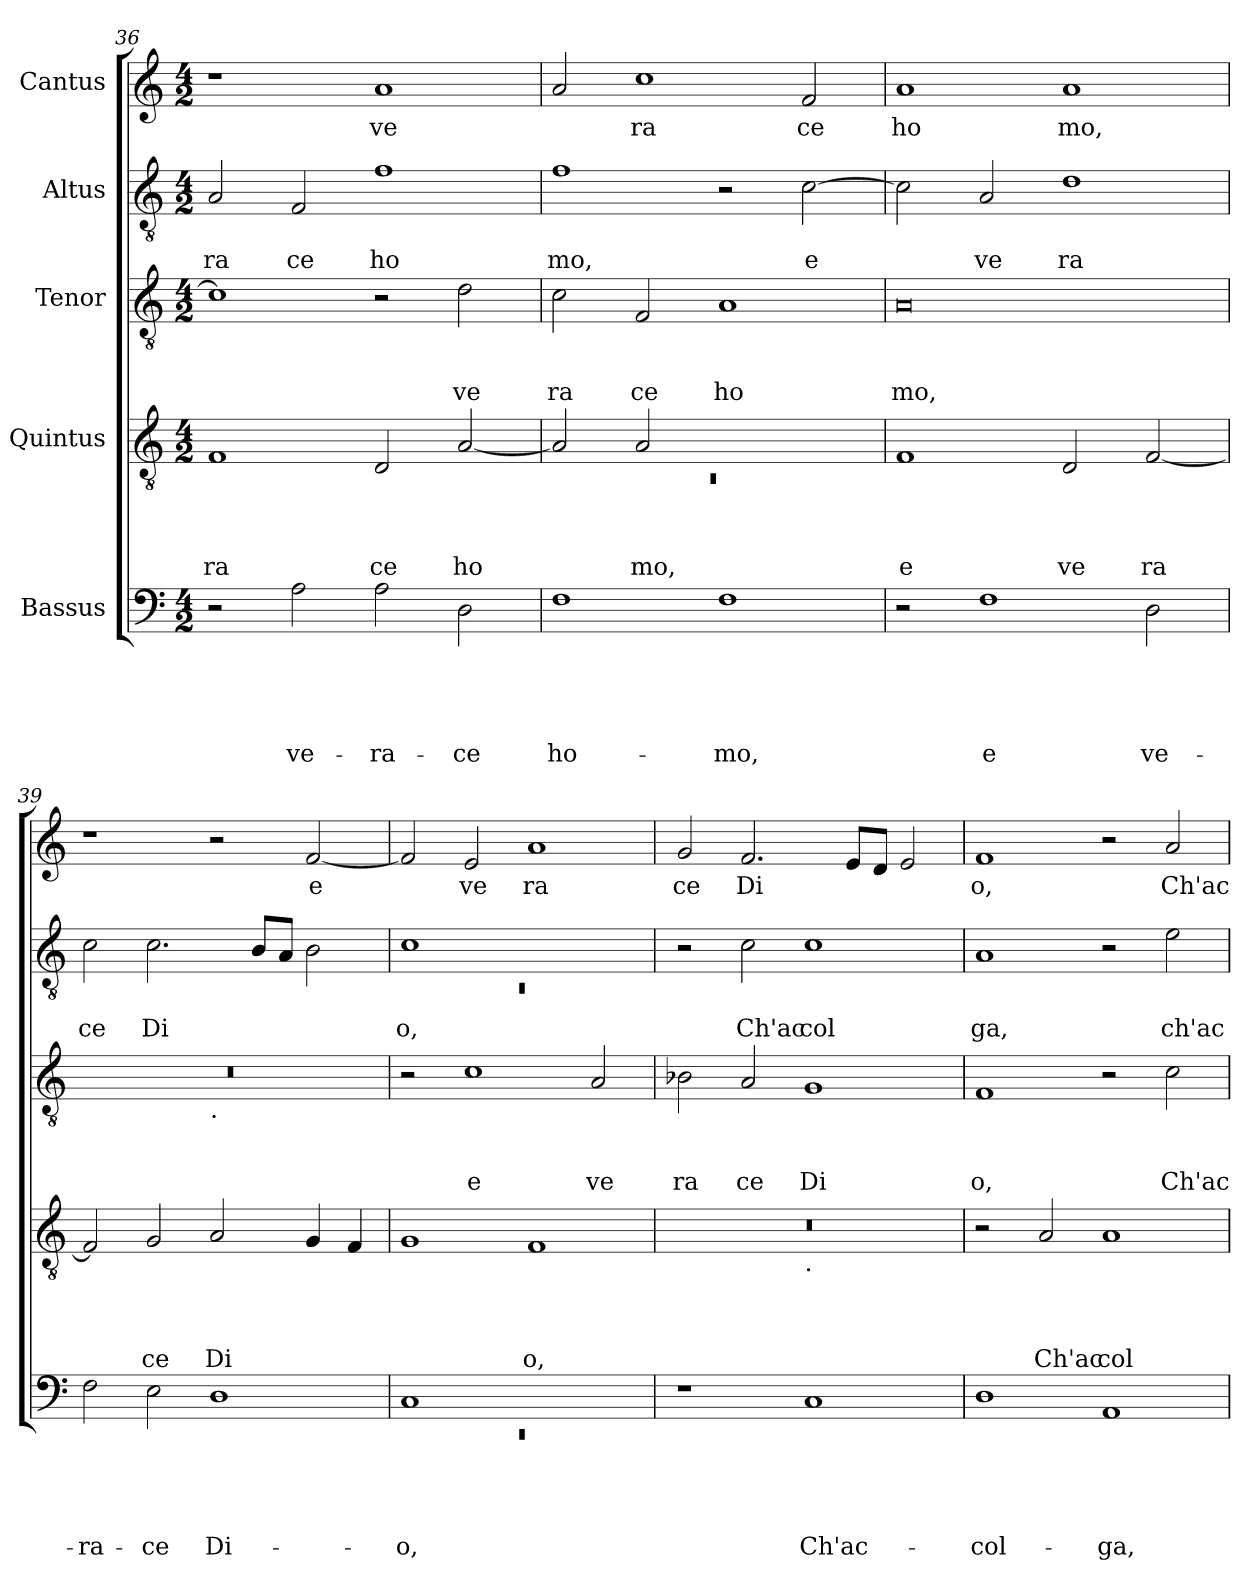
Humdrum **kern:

**kern	**text	**text	**text	**text	**text	**kern	**text	**text	**text	**text	**kern	**text	**text	**text	**kern	**text	**text	**kern	**text
*part5	*part5	*part5	*part5	*part5	*part5	*part4	*part4	*part4	*part4	*part4	*part3	*part3	*part3	*part3	*part2	*part2	*part2	*part1	*part1
*staff5	*staff5	*staff5	*staff5	*staff5	*staff5	*staff4	*staff4	*staff4	*staff4	*staff4	*staff3	*staff3	*staff3	*staff3	*staff2	*staff2	*staff2	*staff1	*staff1
*I"Bassus	*	*	*	*	*	*I"Quintus	*	*	*	*	*I"Tenor	*	*	*	*I"Altus	*	*	*I"Cantus	*
!!LO:LB:g=z
*clefF4	*	*	*	*	*	*clefGv2	*	*	*	*	*clefGv2	*	*	*	*clefGv2	*	*	*clefG2	*
*k[]	*	*	*	*	*	*k[]	*	*	*	*	*k[]	*	*	*	*k[]	*	*	*k[]	*
*C:	*	*	*	*	*	*C:	*	*	*	*	*C:	*	*	*	*C:	*	*	*C:	*
*M4/2	*	*	*	*	*	*M4/2	*	*	*	*	*M4/2	*	*	*	*M4/2	*	*	*M4/2	*
=36	=36	=36	=36	=36	=36	=36	=36	=36	=36	=36	=36	=36	=36	=36	=36	=36	=36	=36	=36
!	!	!	!	!	!	!	!	!	!	!LO:LY:b	!	!	!	!	!	!	!LO:LY:b	!	!
2r	.	.	.	.	.	1F	.	.	.	ra	1c]	.	.	.	2A/	.	ra	1r	.
!	!	!	!	!	!LO:LY:b	!	!	!	!	!	!	!	!	!	!	!	!LO:LY:b	!	!
2A\	.	.	.	.	ve-	.	.	.	.	.	.	.	.	.	2F/	.	ce	.	.
!	!	!	!	!	!LO:LY:b	!	!	!	!	!LO:LY:b	!	!	!	!	!	!	!LO:LY:b	!	!LO:LY:b
2A\	.	.	.	.	-ra-	2D/	.	.	.	ce	2r	.	.	.	1f	.	ho	1a	ve
!	!	!	!	!	!LO:LY:b	!	!	!	!	!LO:LY:b	!	!	!	!LO:LY:b	!	!	!	!	!
2D\	.	.	.	.	-ce	[<2A/	.	.	.	ho	2d\	.	.	ve	.	.	.	.	.
=37	=37	=37	=37	=37	=37	=37	=37	=37	=37	=37	=37	=37	=37	=37	=37	=37	=37	=37	=37
*	*	*	*	*	*	*^	*	*	*	*	*	*	*	*	*	*	*	*	*
!	!	!	!	!	!LO:LY:b	!	!LO:N:vis=1	!	!	!	!	!	!	!	!LO:LY:b	!	!	!LO:LY:b	!	!
1F	.	.	.	.	ho-	2A/]	0rC	.	.	.	.	2c\	.	.	ra	1f	.	mo,	2a/	.
!	!	!	!	!	!	!	!	!	!	!	!LO:LY:b	!	!	!	!LO:LY:b	!	!	!	!	!LO:LY:b
.	.	.	.	.	.	2A/	.	.	.	.	mo,	2F/	.	.	ce	.	.	.	1cc	ra
!	!	!	!	!	!LO:LY:b	!	!	!	!	!	!	!	!	!	!LO:LY:b	!	!	!	!	!
1F	.	.	.	.	-mo,	1ryy	.	.	.	.	.	1A	.	.	ho	2r	.	.	.	.
!	!	!	!	!	!	!	!	!	!	!	!	!	!	!	!	!	!	!LO:LY:b	!	!LO:LY:b
.	.	.	.	.	.	.	.	.	.	.	.	.	.	.	.	[>2c\	.	e	2f/	ce
*	*	*	*	*	*	*v	*v	*	*	*	*	*	*	*	*	*	*	*	*	*
=38	=38	=38	=38	=38	=38	=38	=38	=38	=38	=38	=38	=38	=38	=38	=38	=38	=38	=38	=38
!	!	!	!	!	!	!	!	!	!	!LO:LY:b	!	!	!	!LO:LY:b	!	!	!	!	!LO:LY:b
2r	.	.	.	.	.	1F	.	.	.	e	0A	.	.	mo,	2c\]	.	.	1a	ho
!	!	!	!	!	!LO:LY:b	!	!	!	!	!	!	!	!	!	!	!	!LO:LY:b	!	!
1F	.	.	.	.	e	.	.	.	.	.	.	.	.	.	2A/	.	ve	.	.
!	!	!	!	!	!	!	!	!	!	!LO:LY:b	!	!	!	!	!	!	!LO:LY:b	!	!LO:LY:b
.	.	.	.	.	.	2D/	.	.	.	ve	.	.	.	.	1d	.	ra	1a	mo,
!	!	!	!	!	!LO:LY:b	!	!	!	!	!LO:LY:b	!	!	!	!	!	!	!	!	!
2D\	.	.	.	.	ve-	[<2F/	.	.	.	ra	.	.	.	.	.	.	.	.	.
=39	=39	=39	=39	=39	=39	=39	=39	=39	=39	=39	=39	=39	=39	=39	=39	=39	=39	=39	=39
!	!	!	!	!	!LO:LY:b	!	!	!	!	!	!	!	!	!	!	!	!LO:LY:b	!	!
*	*	*	*	*	*	*	*	*	*	*	*^	*	*	*	*	*	*	*	*
2F\	.	.	.	.	-ra-	2F/]	.	.	.	.	0r	1ryy	.	.	.	2c\	.	ce	1r	.
!	!	!	!	!	!LO:LY:b	!	!	!	!	!LO:LY:b	!	!	!	!	!	!	!	!LO:LY:b	!	!
2E\	.	.	.	.	-ce	2G/	.	.	.	ce	.	.	.	.	.	2.c\	.	Di	.	.
!	!	!	!	!	!	!	!	!	!	!	!	!LO:TX:b:t=.	!	!	!	!	!	!	!	!
!	!	!	!	!	!LO:LY:b	!	!	!	!	!LO:LY:b	!	!	!	!	!	!	!	!	!	!
1D	.	.	.	.	Di-	2A/	.	.	.	Di	.	1ryy	.	.	.	.	.	.	2r	.
.	.	.	.	.	.	.	.	.	.	.	.	.	.	.	.	8B/L	.	.	.	.
.	.	.	.	.	.	.	.	.	.	.	.	.	.	.	.	8A/J	.	.	.	.
!	!	!	!	!	!	!	!	!	!	!	!	!	!	!	!	!	!	!	!	!LO:LY:b
.	.	.	.	.	.	4G/	.	.	.	.	.	.	.	.	.	2B\	.	.	[<2f/	e
.	.	.	.	.	.	4F/	.	.	.	.	.	.	.	.	.	.	.	.	.	.
=40	=40	=40	=40	=40	=40	=40	=40	=40	=40	=40	=40	=40	=40	=40	=40	=40	=40	=40	=40	=40
*^	*	*	*	*	*	*	*	*	*	*	*	*	*	*	*	*^	*	*	*	*
!	!LO:N:vis=1	!	!	!	!	!LO:LY:b	!	!	!	!	!	!	!	!	!	!	!	!LO:N:vis=1	!	!LO:LY:b	!	!
*	*	*	*	*	*	*	*	*	*	*	*	*v	*v	*	*	*	*	*	*	*	*	*
1C	0rEE	.	.	.	.	-o,	1G	.	.	.	.	2r	.	.	.	1c	0rC	.	o,	2f/]	.
!	!	!	!	!	!	!	!	!	!	!	!	!	!	!	!LO:LY:b	!	!	!	!	!	!LO:LY:b
.	.	.	.	.	.	.	.	.	.	.	.	1c	.	.	e	.	.	.	.	2e/	ve
!	!	!	!	!	!	!	!	!	!	!	!LO:LY:b	!	!	!	!	!	!	!	!	!	!LO:LY:b
1ryy	.	.	.	.	.	.	1F	.	.	.	o,	.	.	.	.	1ryy	.	.	.	1a	ra
!	!	!	!	!	!	!	!	!	!	!	!	!	!	!	!LO:LY:b	!	!	!	!	!	!
.	.	.	.	.	.	.	.	.	.	.	.	2A/	.	.	ve	.	.	.	.	.	.
*v	*v	*	*	*	*	*	*	*	*	*	*	*	*	*	*	*v	*v	*	*	*	*
=41	=41	=41	=41	=41	=41	=41	=41	=41	=41	=41	=41	=41	=41	=41	=41	=41	=41	=41	=41
!	!	!	!	!	!	!	!	!	!	!	!	!	!	!LO:LY:b	!	!	!	!	!LO:LY:b
*	*	*	*	*	*	*^	*	*	*	*	*	*	*	*	*	*	*	*	*
1r	.	.	.	.	.	0r	1ryy	.	.	.	.	2B-X\	.	.	ra	2r	.	.	2g/	ce
!	!	!	!	!	!	!	!	!	!	!	!	!	!	!	!LO:LY:b	!	!	!LO:LY:b	!	!LO:LY:b
.	.	.	.	.	.	.	.	.	.	.	.	2A/	.	.	ce	2c\	.	Ch'ac	2.f/	Di
!	!	!	!	!	!	!	!LO:TX:b:t=.	!	!	!	!	!	!	!	!	!	!	!	!	!
!	!	!	!	!	!LO:LY:b	!	!	!	!	!	!	!	!	!	!LO:LY:b	!	!	!LO:LY:b	!	!
1C	.	.	.	.	Ch'ac-	.	1ryy	.	.	.	.	1G	.	.	Di	1c	.	col	.	.
.	.	.	.	.	.	.	.	.	.	.	.	.	.	.	.	.	.	.	8e/L	.
.	.	.	.	.	.	.	.	.	.	.	.	.	.	.	.	.	.	.	8d/J	.
.	.	.	.	.	.	.	.	.	.	.	.	.	.	.	.	.	.	.	2e/	.
=42	=42	=42	=42	=42	=42	=42	=42	=42	=42	=42	=42	=42	=42	=42	=42	=42	=42	=42	=42	=42
!	!	!	!	!	!LO:LY:b	!	!	!	!	!	!	!	!	!	!LO:LY:b	!	!	!LO:LY:b	!	!LO:LY:b
*	*	*	*	*	*	*v	*v	*	*	*	*	*	*	*	*	*	*	*	*	*
1D	.	.	.	.	-col-	2r	.	.	.	.	1F	.	.	o,	1A	.	ga,	1f	o,
!	!	!	!	!	!	!	!	!	!	!LO:LY:b	!	!	!	!	!	!	!	!	!
.	.	.	.	.	.	2A/	.	.	.	Ch'ac	.	.	.	.	.	.	.	.	.
!	!	!	!	!	!LO:LY:b	!	!	!	!	!LO:LY:b	!	!	!	!	!	!	!	!	!
1AA	.	.	.	.	-ga,	1A	.	.	.	col	2r	.	.	.	2r	.	.	2r	.
!	!	!	!	!	!	!	!	!	!	!	!	!	!	!LO:LY:b	!	!	!LO:LY:b	!	!LO:LY:b
.	.	.	.	.	.	.	.	.	.	.	2c\	.	.	Ch'ac	2e\	.	ch'ac	2a/	Ch'ac
=	=	=	=	=	=	=	=	=	=	=	=	=	=	=	=	=	=	=	=
*-	*-	*-	*-	*-	*-	*-	*-	*-	*-	*-	*-	*-	*-	*-	*-	*-	*-	*-	*-
